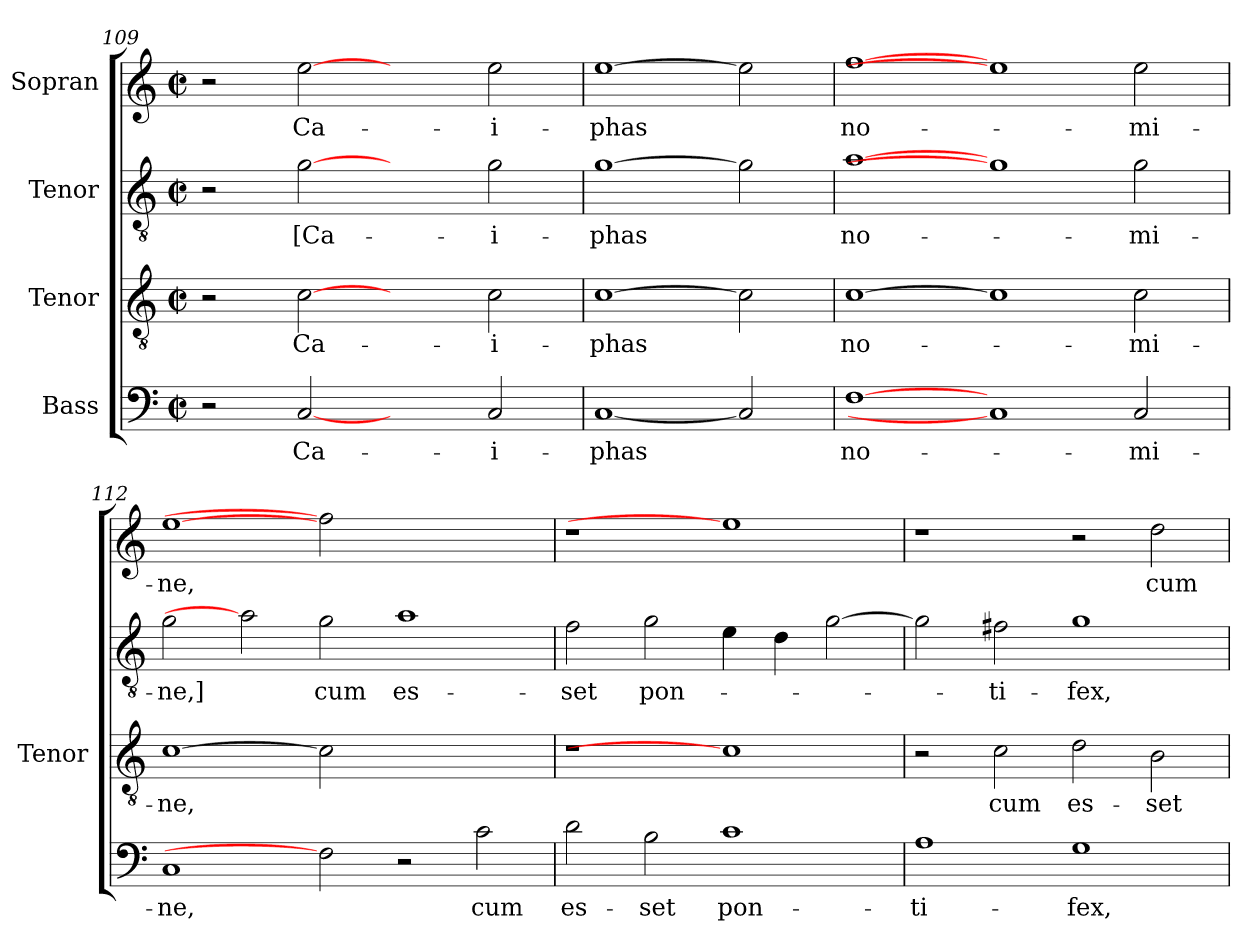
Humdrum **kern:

**kern	**text	**kern	**text	**kern	**text	**kern	**text
*part4	*part4	*part3	*part3	*part2	*part2	*part1	*part1
*staff4	*staff4	*staff3	*staff3	*staff2	*staff2	*staff1	*staff1
*I"Bass	*	*I"Tenor	*	*I"Tenor	*	*I"Sopran	*
*	*	*I'Tenor	*	*	*	*	*
!!LO:LB:g=z
*clefF4	*	*clefGv2	*	*clefGv2	*	*clefG2	*
*	*	*ITrd7c12	*	*ITrd7c12	*	*	*
*k[]	*	*k[]	*	*k[]	*	*k[]	*
*M2/2	*	*M2/2	*	*M2/2	*	*M2/2	*
*met(c|)	*	*met(c|)	*	*met(c|)	*	*met(c|)	*
=109	=109	=109	=109	=109	=109	=109	=109
2r	.	2r	.	2r	.	2r	.
!	!LO:LY:b:color=#000000	!	!	!	!	!	!
!	!	!	!LO:LY:b:color=#000000	!	!	!	!
!	!	!	!	!	!LO:LY:b:color=#000000	!	!
!	!	!	!	!	!	!	!LO:LY:b:color=#000000
[2Ci	Ca-	[2Ci	Ca-	[2Gi	[Ca-	[2eei	Ca-
2ryy	.	2ryy	.	2ryy	.	2ryy	.
!	!LO:LY:b:color=#000000	!	!	!	!	!	!
!	!	!	!LO:LY:b:color=#000000	!	!	!	!
!	!	!	!	!	!LO:LY:b:color=#000000	!	!
!	!	!	!	!	!	!	!LO:LY:b:color=#000000
2Ci/	-i-	2Ci\	-i-	2Gi\	-i-	2eei\	-i-
=110	=110	=110	=110	=110	=110	=110	=110
!	!LO:LY:b:color=#000000	!	!	!	!	!	!
!	!	!	!LO:LY:b:color=#000000	!	!	!	!
!	!	!	!	!	!LO:LY:b:color=#000000	!	!
!	!	!	!	!	!	!	!LO:LY:b:color=#000000
[1Ci	-phas	[1Ci	-phas	[1Gi	-phas	[1eei	-phas
2Ci]	.	2Ci]	.	2Gi]	.	2eei]	.
=111	=111	=111	=111	=111	=111	=111	=111
!	!LO:LY:b:color=#000000	!	!	!	!	!	!
!	!	!	!LO:LY:b:color=#000000	!	!	!	!
!	!	!	!	!	!LO:LY:b:color=#000000	!	!
!	!	!	!	!	!	!	!LO:LY:b:color=#000000
[1Fi	no-	[1Ci	no-	[1Ai	no-	[1ffi	no-
1Ci]	.	1Ci]	.	1Gi]	.	1eei]	.
!	!LO:LY:b:color=#000000	!	!	!	!	!	!
!	!	!	!LO:LY:b:color=#000000	!	!	!	!
!	!	!	!	!	!LO:LY:b:color=#000000	!	!
!	!	!	!	!	!	!	!LO:LY:b:color=#000000
2Ci/	-mi-	2Ci\	-mi-	2Gi\	-mi-	2eei\	-mi-
=112	=112	=112	=112	=112	=112	=112	=112
!	!LO:LY:b:color=#000000	!	!	!	!	!	!
!	!	!	!LO:LY:b:color=#000000	!	!	!	!
!	!	!	!	!	!LO:LY:b:color=#000000	!	!
!	!	!	!	!	!	!	!LO:LY:b:color=#000000
1Ci	-ne,	[1Ci	-ne,	2Gi\	-ne,]	[1eei	-ne,
.	.	.	.	2Ai]	.	.	.
!	!	!	!	!	!LO:LY:b:color=#000000	!	!
2Fi]	.	2Ci]	.	2Gi\	cum	2ffi]	.
!	!	!	!	!	!LO:LY:b:color=#000000	!	!
2r	.	1ryy	.	1Ai	es-	1ryy	.
!	!LO:LY:b:color=#000000	!	!	!	!	!	!
2ci\	cum	.	.	.	.	.	.
=113	=113	=113	=113	=113	=113	=113	=113
!	!LO:LY:b:color=#000000	!LO:N:vis=1	!	!	!	!	!
!	!	!	!	!	!LO:LY:b:color=#000000	!LO:N:vis=1	!
2di\	es-	1r	.	2Fi\	-set	1r	.
!	!LO:LY:b:color=#000000	!	!	!	!	!	!
!	!	!	!	!	!LO:LY:b:color=#000000	!	!
2Bi\	-set	.	.	2Gi\	pon-	.	.
!	!LO:LY:b:color=#000000	!	!	!	!	!	!
1ci	pon-	1Ci]	.	4Ei\	.	1eei]	.
.	.	.	.	4Di\	.	.	.
.	.	.	.	[>2Gi\	.	.	.
=114	=114	=114	=114	=114	=114	=114	=114
!	!LO:LY:b:color=#000000	!	!	!	!	!	!
1Ai	-ti-	2r	.	2Gi\]	.	1r	.
!	!	!	!LO:LY:b:color=#000000	!	!	!	!
!	!	!	!	!	!LO:LY:b:color=#000000	!	!
.	.	2Ci\	cum	2F#Xi\	-ti-	.	.
!	!LO:LY:b:color=#000000	!	!	!	!	!	!
!	!	!	!LO:LY:b:color=#000000	!	!	!	!
!	!	!	!	!	!LO:LY:b:color=#000000	!	!
1Gi	-fex,	2Di\	es-	1Gi	-fex,	2r	.
!	!	!	!LO:LY:b:color=#000000	!	!	!	!
!	!	!	!	!	!	!	!LO:LY:b:color=#000000
.	.	2BBi\	-set	.	.	2ddi\	cum
=	=	=	=	=	=	=	=
*-	*-	*-	*-	*-	*-	*-	*-
